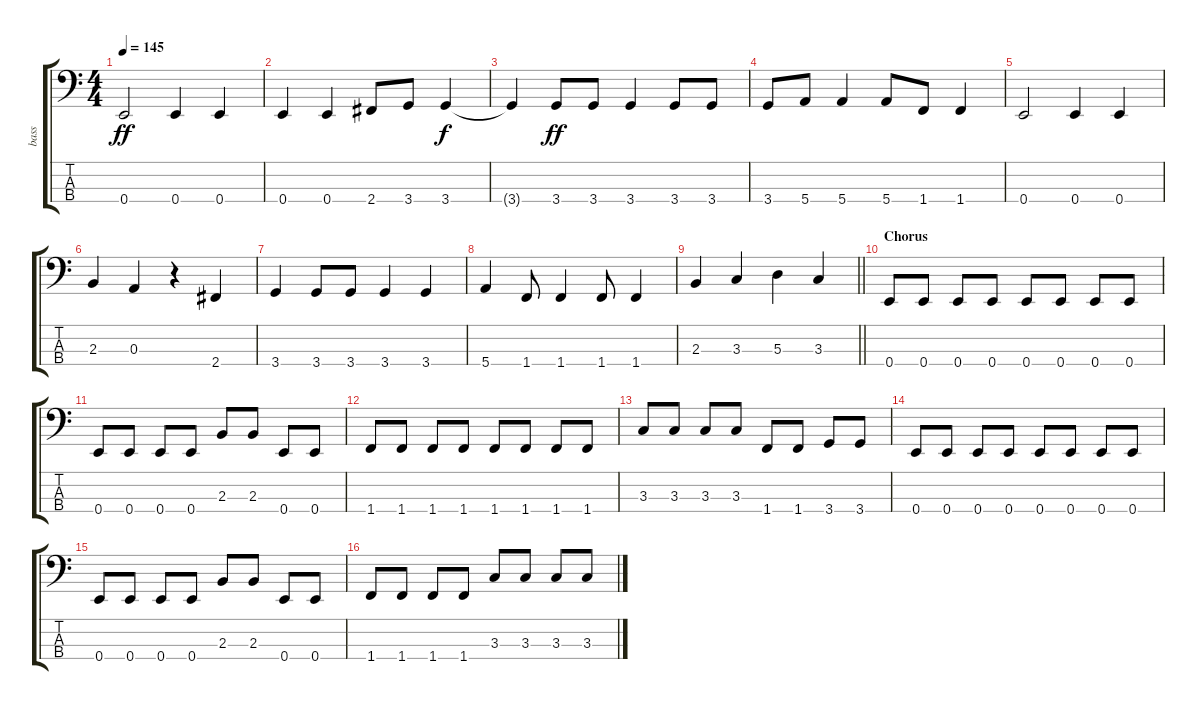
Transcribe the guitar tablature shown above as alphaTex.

\track ("bass" "bass") {instrument electricbassfinger}
\staff {score tabs}
\tuning (G2 D2 A1 E1) {hide}
\ts (4 4)
\tempo 145
\clef f4
\ks c
0.4.2{dy ff} 0.4.4 0.4.4 |
0.4.4 0.4.4 2.4.8 3.4.8 3.4.4{dy f} |
3.4{t}.4 3.4.8{dy ff} 3.4.8 3.4.4 3.4.8 3.4.8 |
3.4.8 5.4.8 5.4.4 5.4.8 1.4.8 1.4.4 |
0.4.2 0.4.4 0.4.4 |
2.3.4 0.3.4 r.4 2.4.4 |
3.4.4 3.4.8 3.4.8 3.4.4 3.4.4 |
5.4.4 1.4.8 1.4.4 1.4.8 1.4.4 |
\barLineRight lightlight
2.3.4 3.3.4 5.3.4 3.3.4 |
\section ("" "Chorus")
0.4.8 0.4.8 0.4.8 0.4.8 0.4.8 0.4.8 0.4.8 0.4.8 |
0.4.8 0.4.8 0.4.8 0.4.8 2.3.8 2.3.8 0.4.8 0.4.8 |
1.4.8 1.4.8 1.4.8 1.4.8 1.4.8 1.4.8 1.4.8 1.4.8 |
3.3.8 3.3.8 3.3.8 3.3.8 1.4.8 1.4.8 3.4.8 3.4.8 |
0.4.8 0.4.8 0.4.8 0.4.8 0.4.8 0.4.8 0.4.8 0.4.8 |
0.4.8 0.4.8 0.4.8 0.4.8 2.3.8 2.3.8 0.4.8 0.4.8 |
1.4.8 1.4.8 1.4.8 1.4.8 3.3.8 3.3.8 3.3.8 3.3.8
